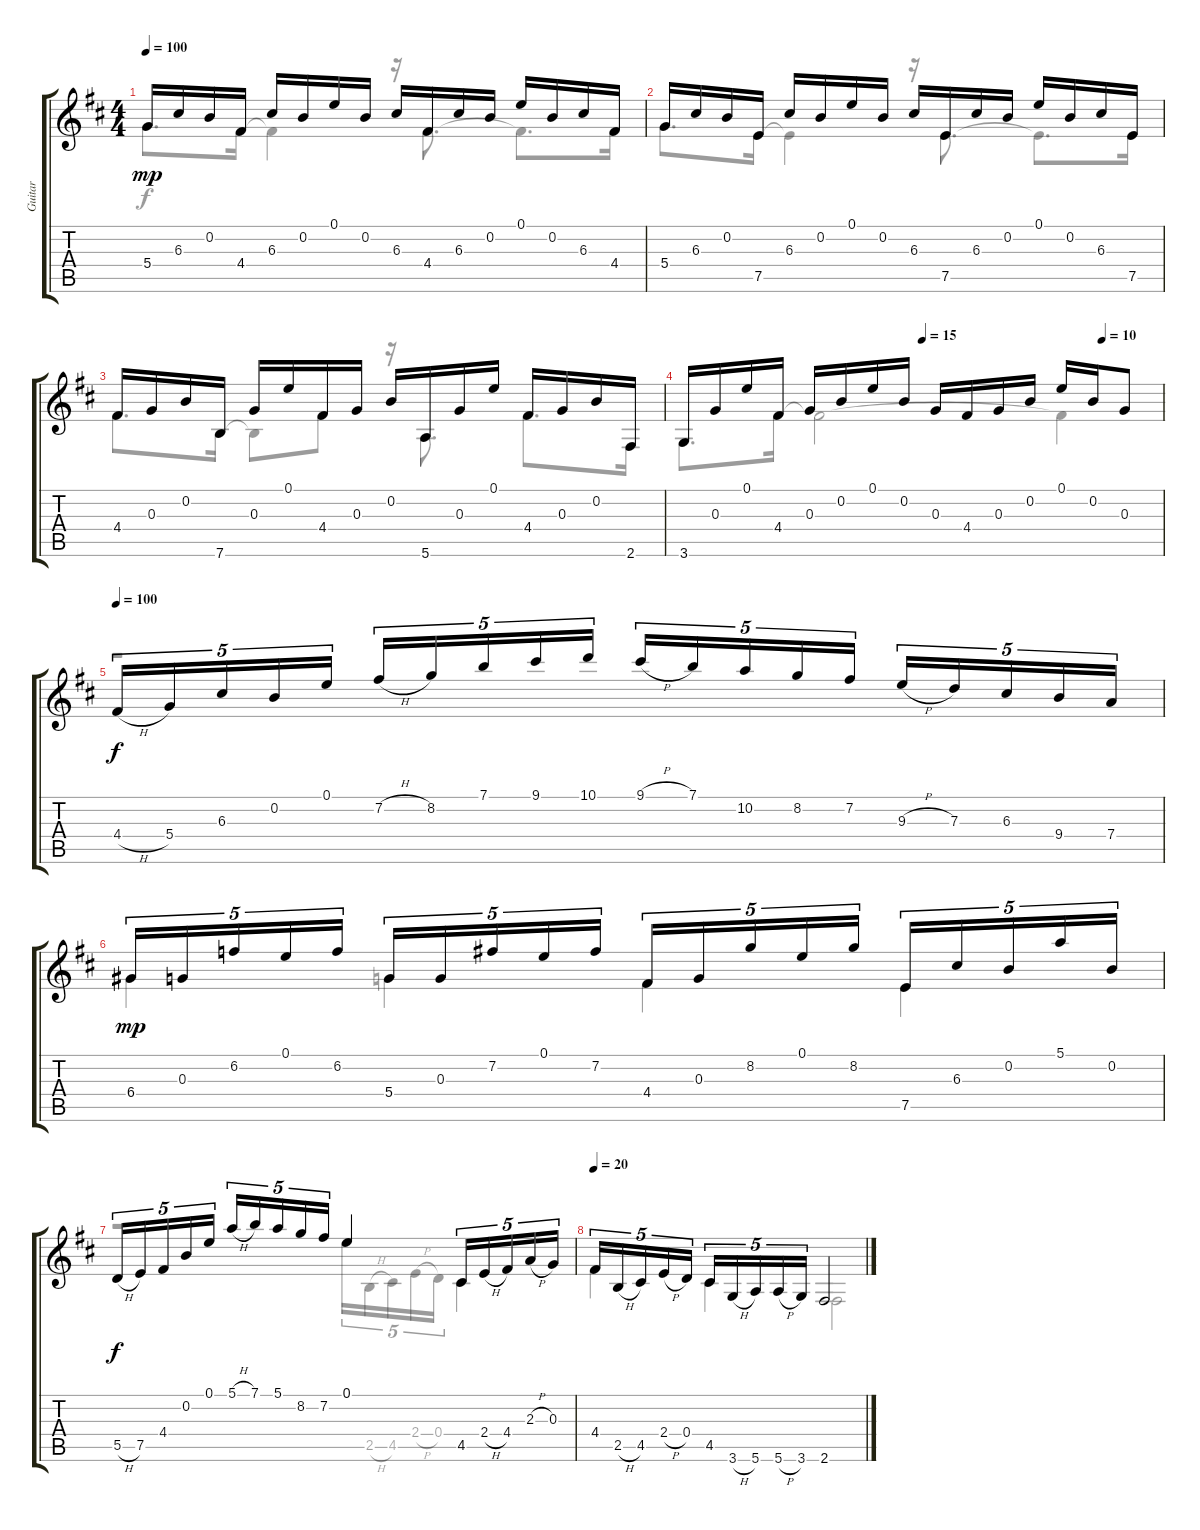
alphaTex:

\track ("Guitar" "Guitar") {instrument acousticguitarnylon}
\staff {score tabs}
\tuning (E4 B3 G3 D3 A2 E2) {hide}
\voice
\ts (4 4)
\tempo 100
\clef g2
\ks bminor
5.4.16{dy mp} 6.3.16 0.2.16 4.4.16 6.3.16 0.2.16 0.1.16 0.2.16 6.3.16 4.4.16 6.3.16 0.2.16 0.1.16 0.2.16 6.3.16 4.4.16 |
5.4.16 6.3.16 0.2.16 7.5.16 6.3.16 0.2.16 0.1.16 0.2.16 6.3.16 7.5.16 6.3.16 0.2.16 0.1.16 0.2.16 6.3.16 7.5.16 |
4.4.16 0.3.16 0.2.16 7.6.16 0.3.16 0.1.16 4.4.16 0.3.16 0.2.16 5.6.16 0.3.16 0.1.16 4.4.16 0.3.16 0.2.16 2.6.16 |
\tempo (15 0.5)
\tempo (10 0.875)
3.6.16 0.3.16 0.1.16 4.4.16 0.3.16 0.2.16 0.1.16 0.2.16 0.3.16 4.4.16 0.3.16 0.2.16 0.1.16 0.2.16 0.3.8 |
\tempo 100
4.4{h}.16{tu (5 4) dy f} 5.4.16{tu (5 4)} 6.3.16{tu (5 4)} 0.2.16{tu (5 4)} 0.1.16{tu (5 4)} 7.2{h}.16{tu (5 4)} 8.2.16{tu (5 4)} 7.1.16{tu (5 4)} 9.1.16{tu (5 4)} 10.1.16{tu (5 4)} 9.1{h}.16{tu (5 4)} 7.1.16{tu (5 4)} 10.2.16{tu (5 4)} 8.2.16{tu (5 4)} 7.2.16{tu (5 4)} 9.3{h}.16{tu (5 4)} 7.3.16{tu (5 4)} 6.3.16{tu (5 4)} 9.4.16{tu (5 4)} 7.4.16{tu (5 4)} |
6.4.16{tu (5 4) dy mp} 0.3.16{tu (5 4)} 6.2.16{tu (5 4)} 0.1.16{tu (5 4)} 6.2.16{tu (5 4)} 5.4.16{tu (5 4)} 0.3.16{tu (5 4)} 7.2.16{tu (5 4)} 0.1.16{tu (5 4)} 7.2.16{tu (5 4)} 4.4.16{tu (5 4)} 0.3.16{tu (5 4)} 8.2.16{tu (5 4)} 0.1.16{tu (5 4)} 8.2.16{tu (5 4)} 7.5.16{tu (5 4)} 6.3.16{tu (5 4)} 0.2.16{tu (5 4)} 5.1.16{tu (5 4)} 0.2.16{tu (5 4)} |
5.5{h}.16{tu (5 4) dy f} 7.5.16{tu (5 4)} 4.4.16{tu (5 4)} 0.2.16{tu (5 4)} 0.1.16{tu (5 4)} 5.1{h}.16{tu (5 4)} 7.1.16{tu (5 4)} 5.1.16{tu (5 4)} 8.2.16{tu (5 4)} 7.2.16{tu (5 4)} 0.1.4 4.5.16{tu (5 4)} 2.4{h}.16{tu (5 4)} 4.4.16{tu (5 4)} 2.3{h}.16{tu (5 4)} 0.3.16{tu (5 4)} |
\tempo 20
4.4.16{tu (5 4)} 2.5{h}.16{tu (5 4)} 4.5.16{tu (5 4)} 2.4{h}.16{tu (5 4)} 0.4.16{tu (5 4)} 4.5.16{tu (5 4)} 3.6{h}.16{tu (5 4)} 5.6.16{tu (5 4)} 5.6{h}.16{tu (5 4)} 3.6.16{tu (5 4)} 2.6.2
\voice
\clef g2
\ottava regular
\simile none
\ks bminor
5.4.8{d dy f} 4.4.16 4.4{t}.4 r.16 4.4.8{d} 4.4{t}.8{d} 4.4.16 |
5.4.8{d} 7.5.16 7.5{t}.4 r.16 7.5.8{d} 7.5{t}.8{d} 7.5.16 |
4.4.8{d} 7.6.16 7.6{t}.8 4.4.8 r.16 5.6.8{d} 4.4.8{d} 2.6.16 |
3.6.8{d} 4.4.16 4.4{t}.2 4.4{t}.4 |
r.1 |
6.4.4 5.4.4 4.4.4 7.5.4 |
r.2 0.1.16{tu (5 4)} 2.5{h}.16{tu (5 4)} 4.5.16{tu (5 4)} 2.4{h}.16{tu (5 4)} 0.4.16{tu (5 4)} 4.5.4 |
4.4.4 4.5.4 2.6.2
